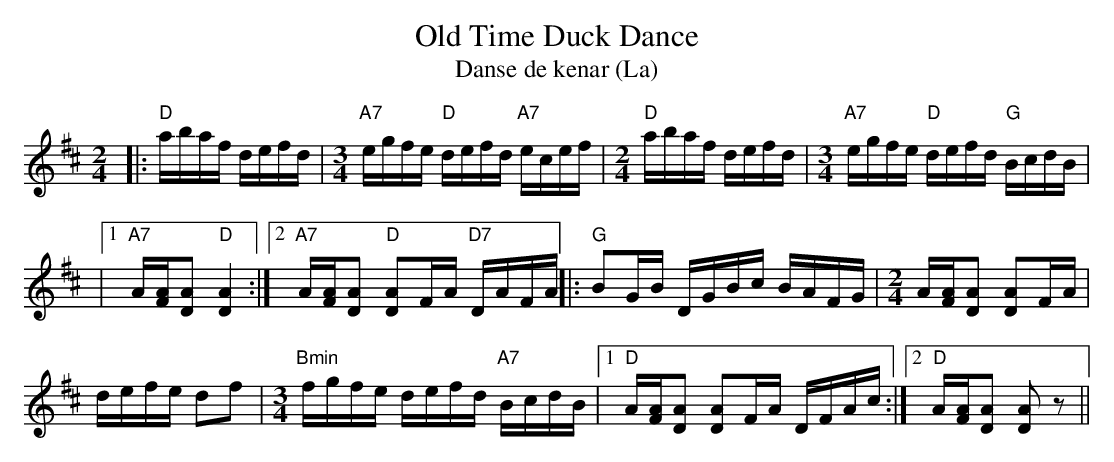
X:1
T:Old Time Duck Dance
T:Danse de kenar (La)
M:2/4
L:1/8
K:D
|:"D"a/b/a/f/ d/e/f/d/|[M:3/4]"A7"e/g/f/e/ "D"d/e/f/d/ "A7"e/c/e/f/|[M:2/4]"D"a/b/a/f/ d/e/f/d/|[M:3/4]"A7"e/g/f/e/ "D"d/e/f/d/ "G"B/c/d/B/|
|1 "A7"A/[F/A/][DA] "D"[D2A2]:|2 "A7"A/[F/A/][DA] "D"[DA]F/A/ "D7"D/A/F/A/||:"G"BG/B/ D/G/B/c/ B/A/F/G/|[M:2/4]A/[F/A/][DA] [DA]F/A/|
d/e/f/e/ df|[M:3/4]"Bmin"f/g/f/e/ d/e/f/d/ "A7"B/c/d/B/|1 "D"A/[F/A/][DA] [DA]F/A/ D/F/A/c/:|2 "D"A/[F/A/][DA] [DA]z||
